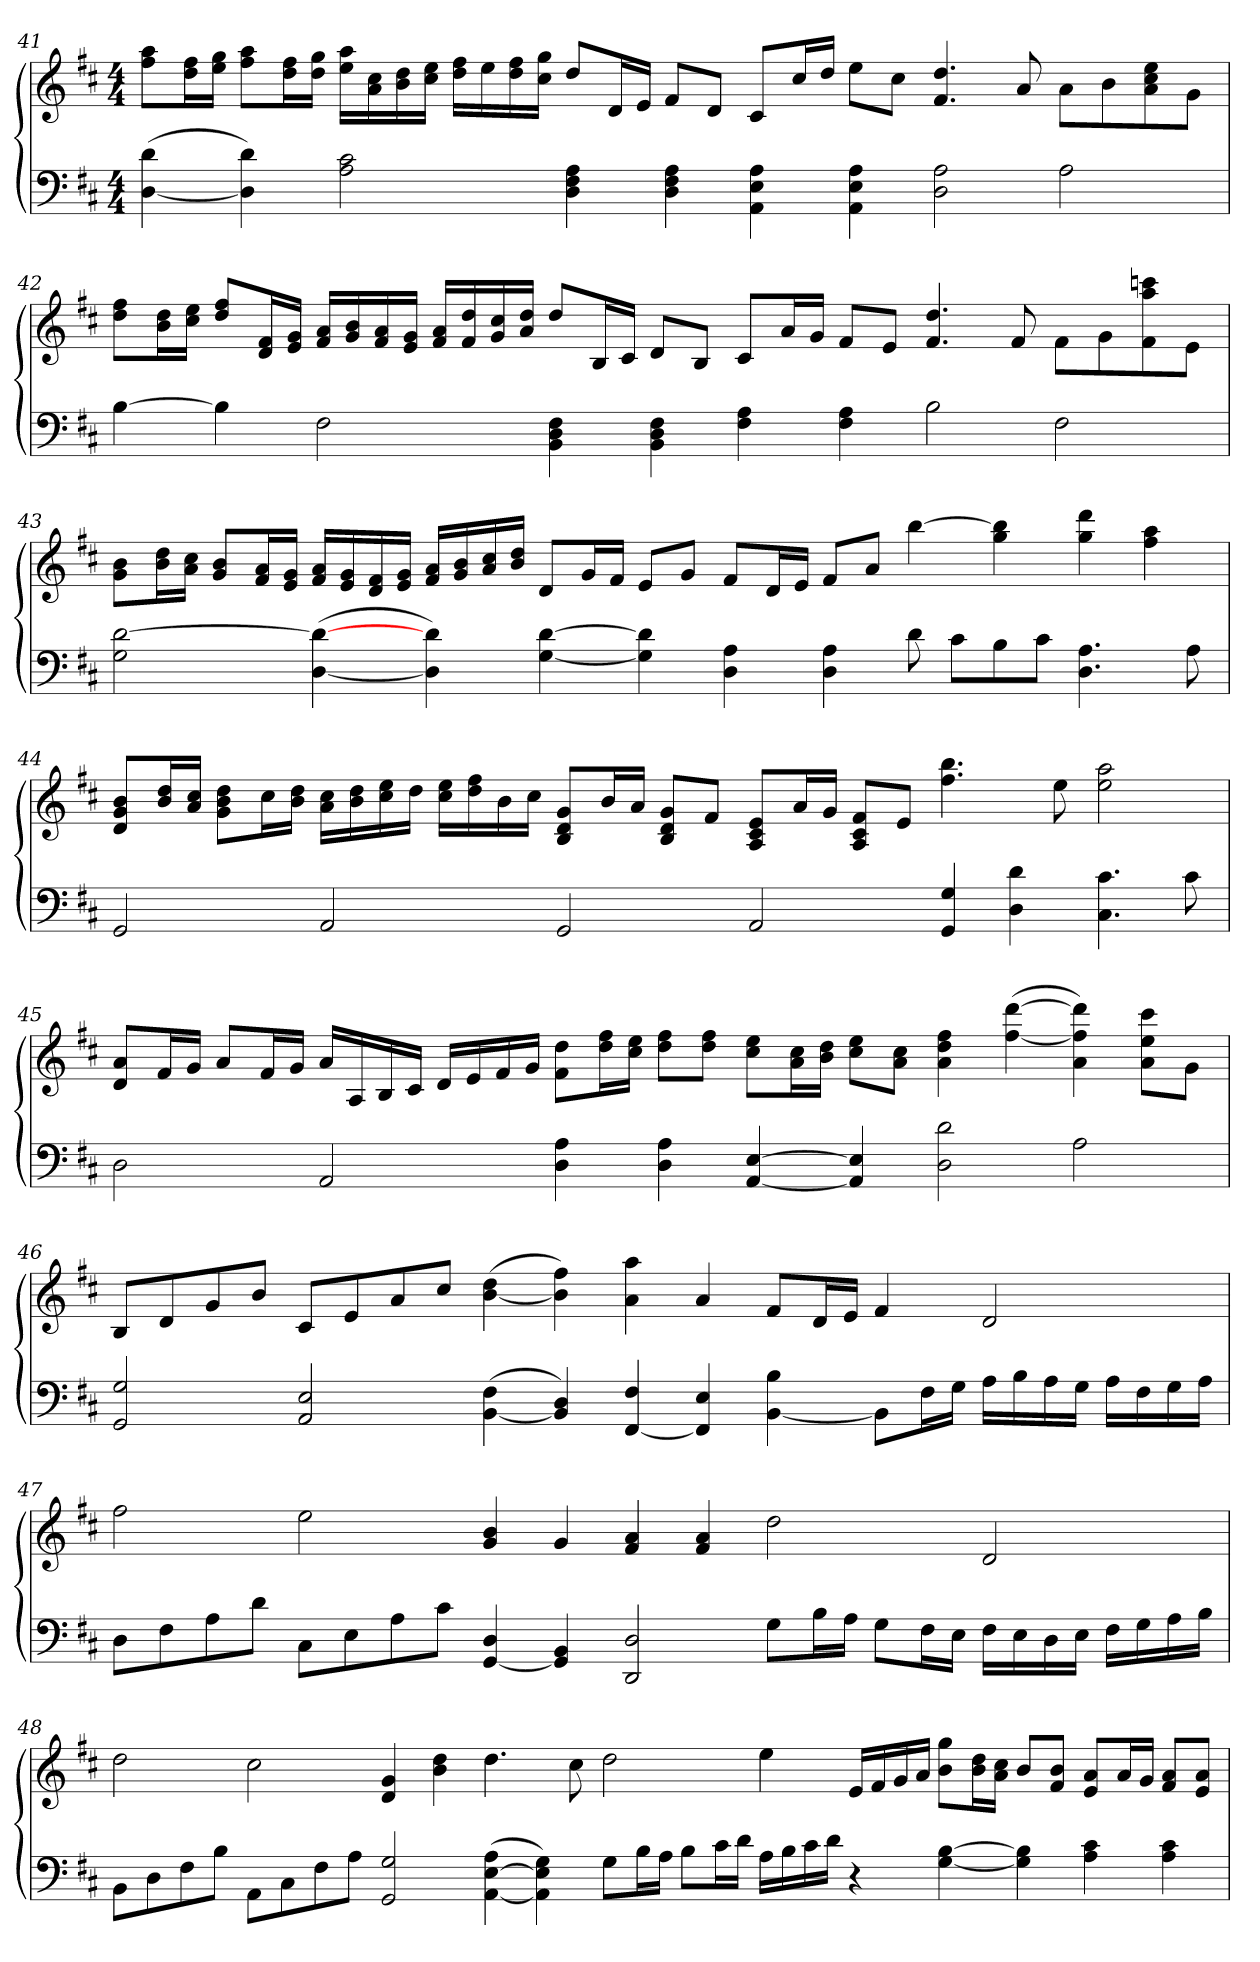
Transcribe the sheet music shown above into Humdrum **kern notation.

**kern	**kern
*part2	*part1
*staff2	*staff1
*clefF4	*clefG2
*k[f#c#]	*k[f#c#]
*M4/4	*M4/4
=41	=41
(<[4D 4d	8ff# 8aaL
.	16dd 16ff#L
.	16ee 16ggJJ
4D] 4d)	8ff# 8aaL
.	16dd 16ff#L
.	16dd 16ggJJ
2A 2c#	16ee 16aaLL
.	16a 16cc#
.	16b 16dd
.	16cc# 16eeJJ
.	16dd 16ff#LL
.	16ee
.	16dd 16ff#
.	16cc# 16ggJJ
4D 4F# 4A	8ddL
.	16dL
.	16eJJ
4D 4F# 4A	8f#L
.	8dJ
4AA 4E 4A	8c#L
.	16cc#L
.	16ddJJ
4AA 4E 4A	8eeL
.	8cc#J
2D 2A	4.f# 4.dd
.	8a
2A	8aL
.	8b
.	8a 8cc# 8ee
.	8gJ
=42	=42
[4B	8dd 8ff#L
.	16b 16ddL
.	16cc# 16eeJJ
4B]	8dd 8ff#L
.	16d 16f#L
.	16e 16gJJ
2F#	16f# 16aLL
.	16g 16b
.	16f# 16a
.	16e 16gJJ
.	16f# 16aLL
.	16f# 16dd
.	16g 16cc#
.	16a 16ddJJ
4BB 4D 4F#	8ddL
.	16BL
.	16c#JJ
4BB 4D 4F#	8dL
.	8BJ
4F# 4A	8c#L
.	16aL
.	16gJJ
4F# 4A	8f#L
.	8eJ
2B	4.f# 4.dd
.	8f#
2F#	8f#L
.	8g
.	8f# 8aa 8cccn
.	8eJ
=43	=43
2G [2d	8g 8bL
.	16b 16ddL
.	16a 16cc#JJ
.	8g 8bL
.	16f# 16aL
.	16e 16gJJ
(<[4D 4d_	16f# 16aLL
.	16e 16g
.	16d 16f#
.	16e 16gJJ
4D] 4d)	16f# 16aLL
.	16g 16b
.	16a 16cc#
.	16b 16ddJJ
[4G [4d	8dL
.	16gL
.	16f#JJ
4G] 4d]	8eL
.	8gJ
4D 4A	8f#L
.	16dL
.	16eJJ
4D 4A	8f#L
.	8aJ
8d	[4bb
8c#L	.
8B	4gg 4bb]
8c#J	.
4.D 4.A	4gg 4ddd
.	4ff# 4aa
8A	.
=44	=44
2GG	8d 8g 8bL
.	16b 16ddL
.	16a 16cc#JJ
.	8g 8b 8ddL
.	16cc#L
.	16b 16ddJJ
2AA	16a 16cc#LL
.	16b 16dd
.	16cc# 16ee
.	16ddJJ
.	16cc# 16eeLL
.	16dd 16ff#
.	16b
.	16cc#JJ
2GG	8B 8d 8gL
.	16bL
.	16aJJ
.	8B 8d 8gL
.	8f#J
2AA	8A 8c# 8eL
.	16aL
.	16gJJ
.	8A 8c# 8f#L
.	8eJ
4GG 4G	4.ff# 4.bb
4D 4d	.
.	8ee
4.C# 4.c#	2ee 2aa
8c#	.
=45	=45
2D	8d 8aL
.	16f#L
.	16gJJ
.	8aL
.	16f#L
.	16gJJ
2AA	16aLL
.	16A
.	16B
.	16c#JJ
.	16dLL
.	16e
.	16f#
.	16gJJ
4D 4A	8f# 8ddL
.	16dd 16ff#L
.	16cc# 16eeJJ
4D 4A	8dd 8ff#L
.	8dd 8ff#J
[4AA [4E	8cc# 8eeL
.	16a 16cc#L
.	16b 16ddJJ
4AA] 4E]	8cc# 8eeL
.	8a 8cc#J
2D 2d	4a 4dd 4ff#
.	(<[4ff# [4ddd
2A	4a 4ff#] 4ddd])
.	8a 8ee 8ccc#L
.	8gJ
=46	=46
2GG 2G	8BL
.	8d
.	8g
.	8bJ
2AA 2E	8c#L
.	8e
.	8a
.	8cc#J
(<[4BB 4F#	(<[4b 4dd
4BB] 4D)	4b] 4ff#)
[4FF# 4F#	4a 4aa
4FF#] 4E	4a
[4BB 4B	8f#L
.	16dL
.	16eJJ
8BBL]	4f#
16F#L	.
16GJJ	.
16ALL	2d
16B	.
16A	.
16GJJ	.
16ALL	.
16F#	.
16G	.
16AJJ	.
=47	=47
8DL	2ff#
8F#	.
8A	.
8dJ	.
8C#L	2ee
8E	.
8A	.
8c#J	.
[4GG 4D	4g 4b
4GG] 4BB	4g
2DD 2D	4f# 4a
.	4f# 4a
8GL	2dd
16BL	.
16AJJ	.
8GL	.
16F#L	.
16EJJ	.
16F#LL	2d
16E	.
16D	.
16EJJ	.
16F#LL	.
16G	.
16A	.
16BJJ	.
=48	=48
8BBL	2dd
8D	.
8F#	.
8BJ	.
8AAL	2cc#
8C#	.
8F#	.
8AJ	.
2GG 2G	4d 4g
.	4b 4dd
(>[4AA [4E 4A	4.dd
4AA] 4E] 4G)	.
.	8cc#
8GL	2dd
16BL	.
16AJJ	.
8BL	.
16c#L	.
16dJJ	.
16ALL	4ee
16B	.
16c#	.
16dJJ	.
4r	16eLL
.	16f#
.	16g
.	16aJJ
[4G [4B	8b 8ggL
.	16b 16ddL
.	16a 16cc#JJ
4G] 4B]	8bL
.	8f# 8bJ
4A 4c#	8e 8aL
.	16aL
.	16gJJ
4A 4c#	8f# 8aL
.	8e 8aJ
=	=
*-	*-
